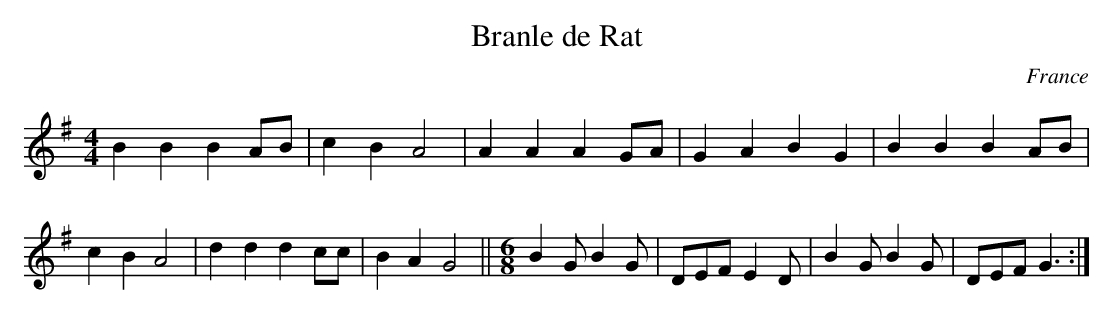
X:1
T:Branle de Rat
M:4/4
O:France
K:G
B2B2 B2AB|c2B2 A4|A2A2 A2GA|G2A2 B2G2|\
B2B2 B2AB|c2B2 A4|d2d2 d2cc|B2A2 G4||\
M:6/8
B2G B2G|DEF E2D|B2G B2G|DEF G3:|
